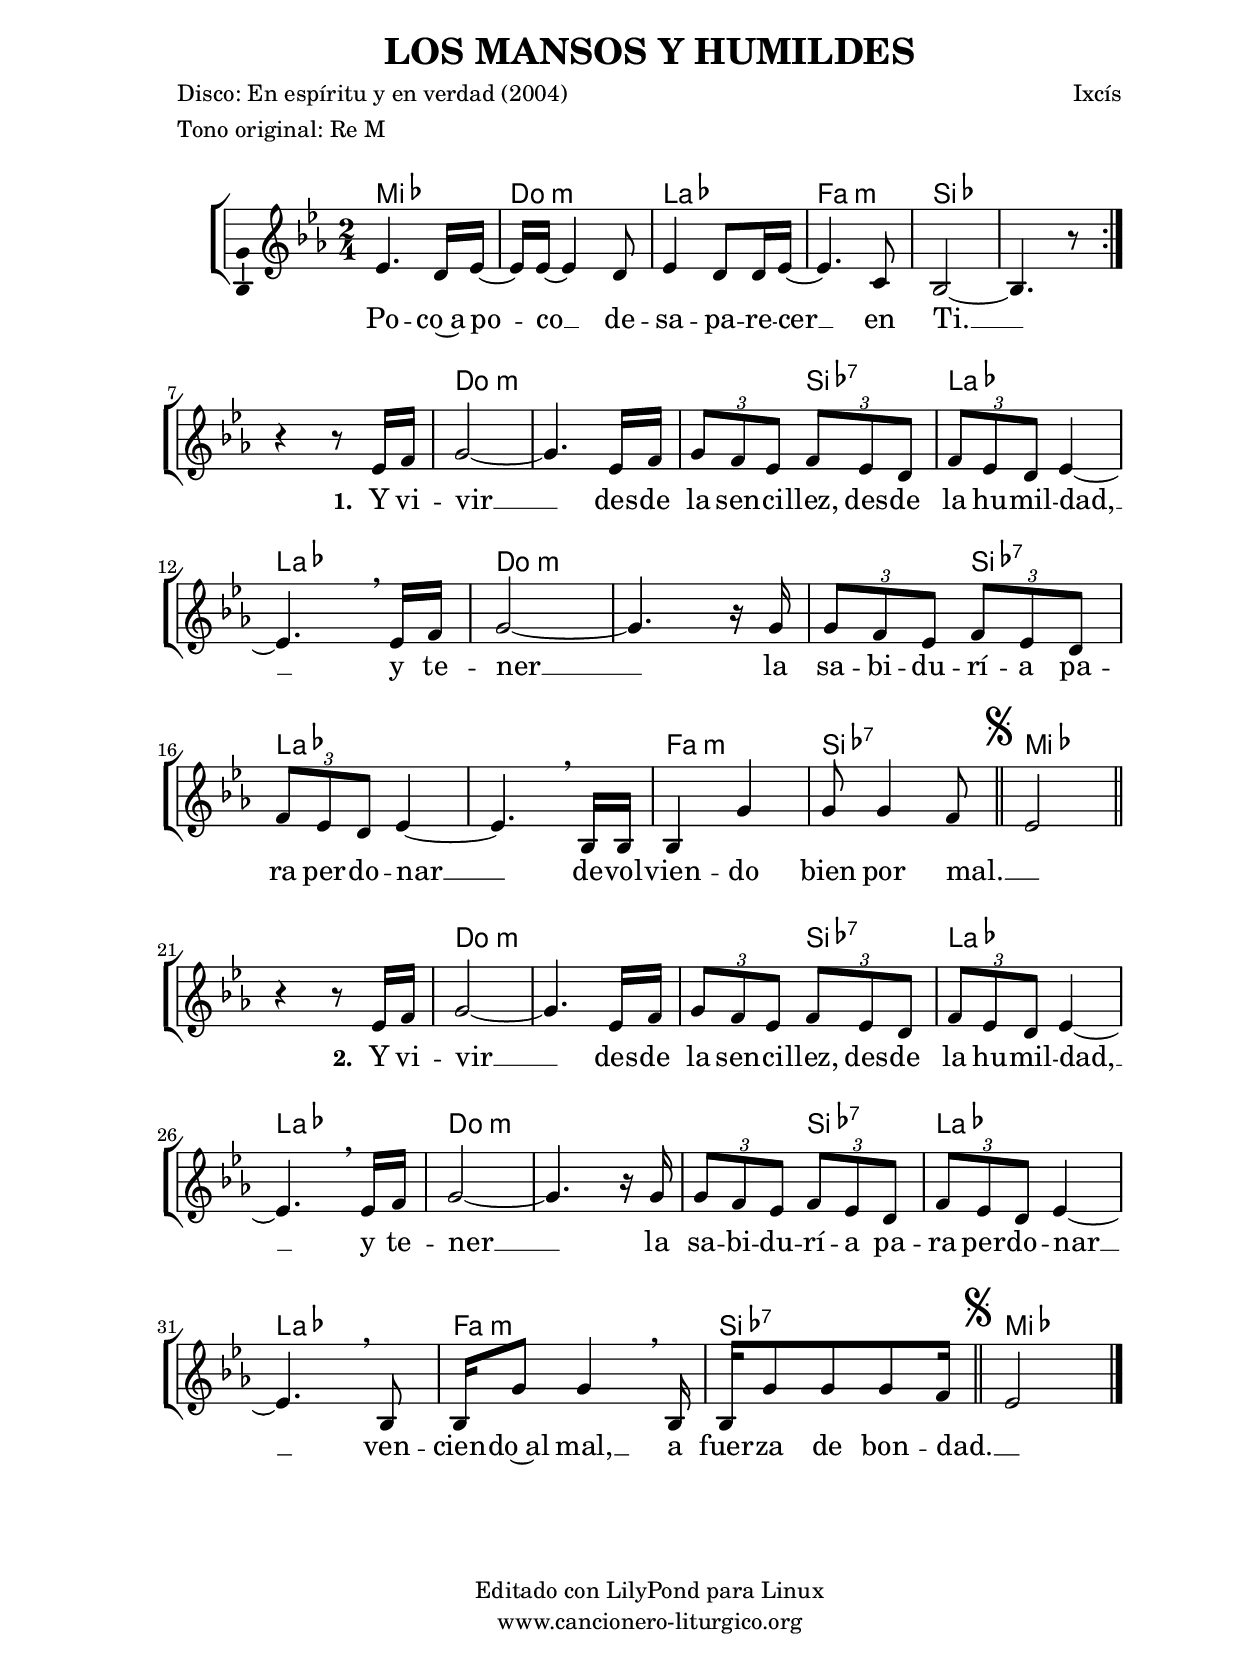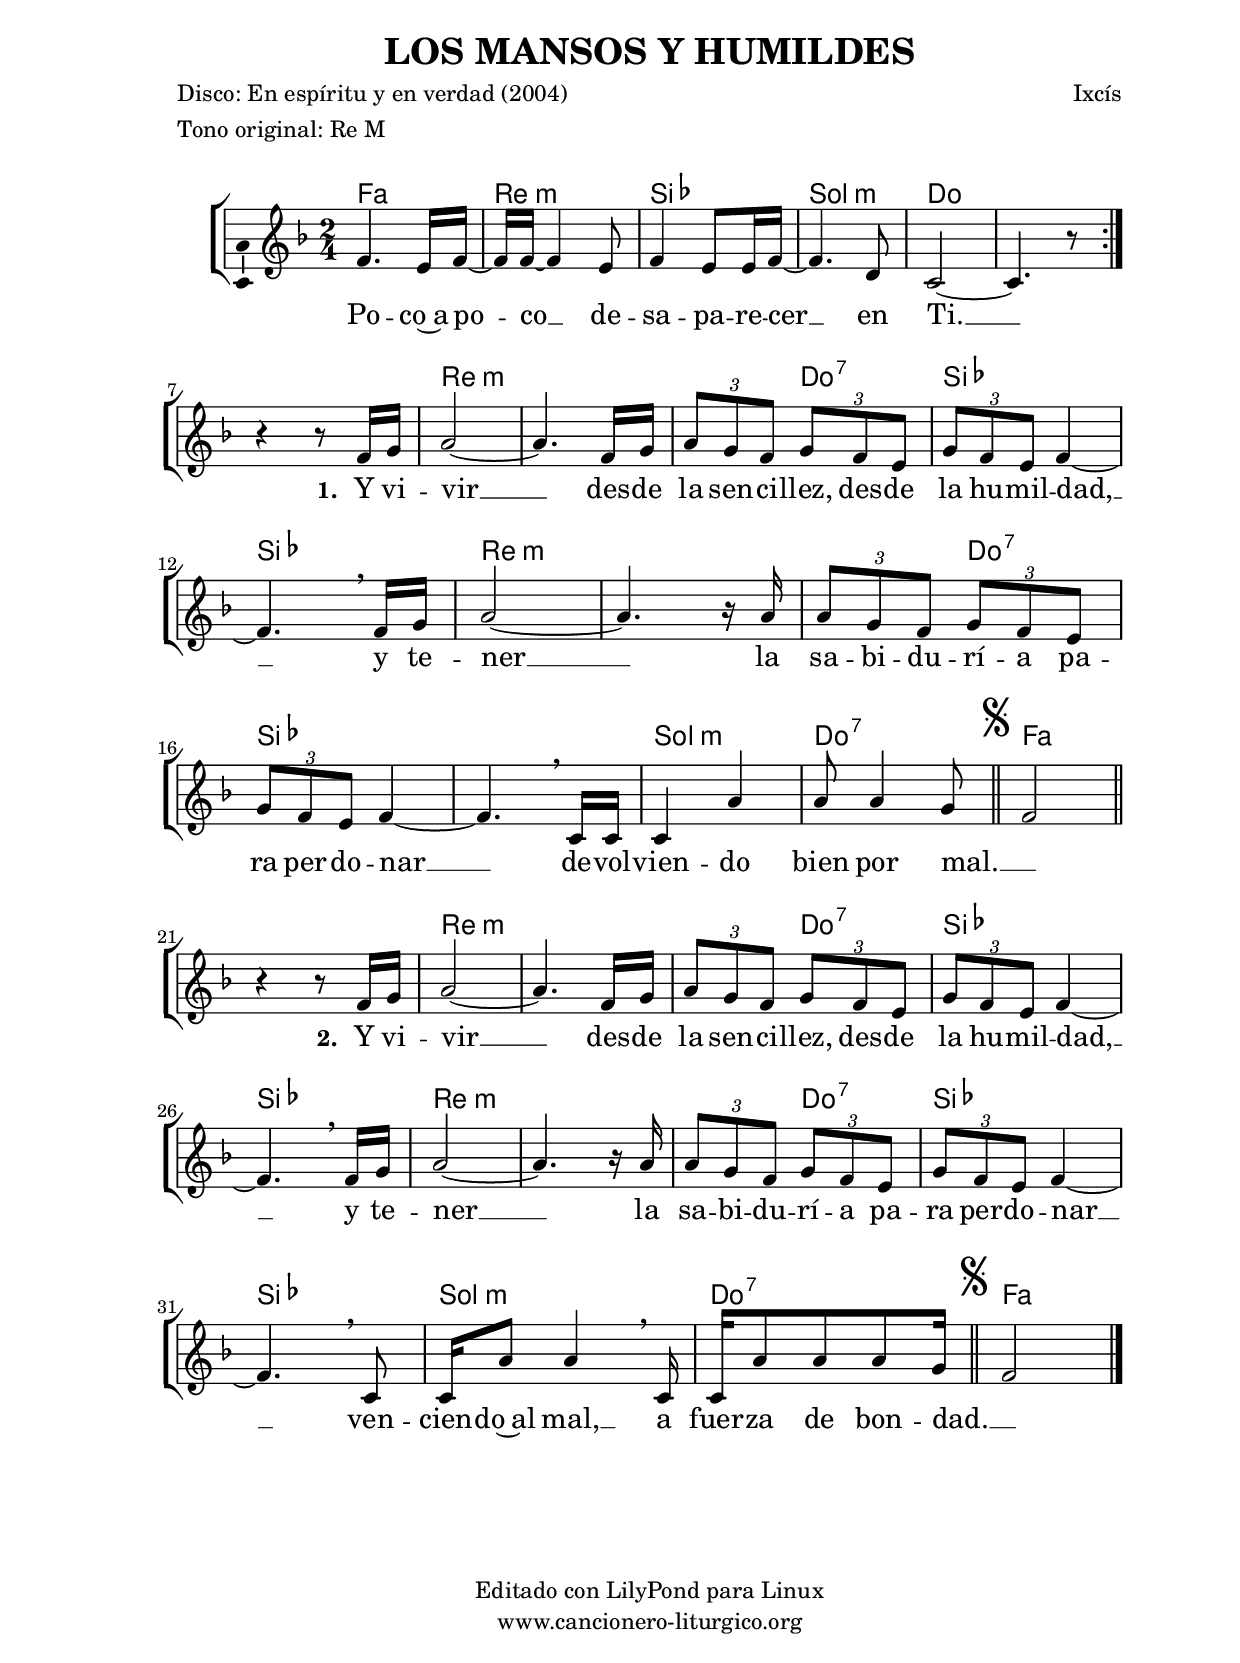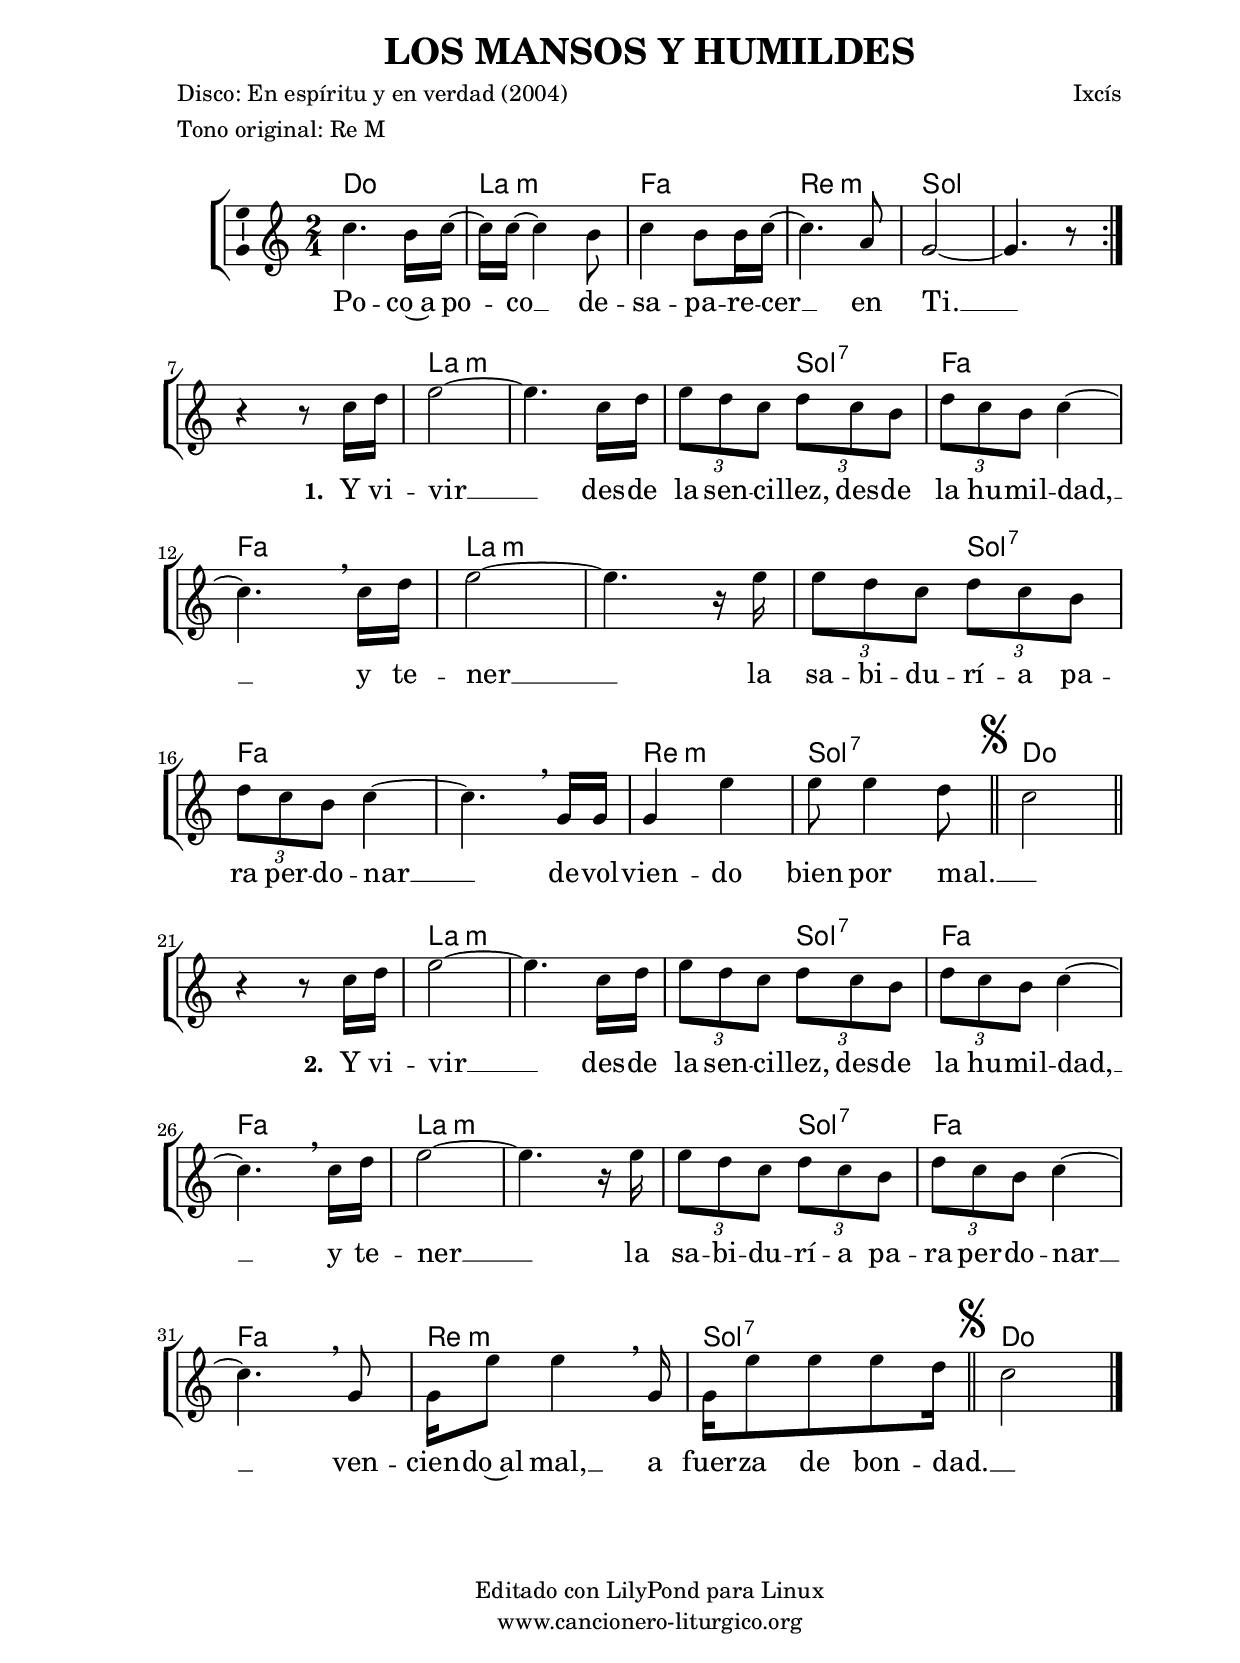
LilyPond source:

%
%para convertir .midi en .wav:
%timidity filename.midi -Ow -o finename.wav
%
%
%Para convertir de .wav a .mp3:
%lame -h -m j filename.wav
%
%
%para escuchar el midi:
%timidity nombrefichero.midi
%


%versión de lilypond para la que se ha escrito esta partitura:
\version "2.16.0"

	%Tamaño papel
	#(set-default-paper-size "a4")
	%Tamaño partitura
	#(set-global-staff-size 20)
	%No responde al pulsar sobre una nota
	#(ly:set-option 'point-and-click #f)

%parámetros del encabezamiento:
\header {
	title = "LOS MANSOS Y HUMILDES"
	subtitle = ""
	composer = "Ixcís"
	poet = "Disco: En espíritu y en verdad (2004)"
	meter = "Tono original: Re M"
	arranger = ""
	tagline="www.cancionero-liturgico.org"
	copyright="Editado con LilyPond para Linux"
	}

%parámetros asociados al papel:
\paper  {
	oddHeaderMarkup = \markup {\fill-line { \on-the-fly #not-first-page \fromproperty #'header:title \on-the-fly #not-first-page \fromproperty #'header:composer }}
	evenHeaderMarkup = \markup {\fill-line { \fromproperty #'header:composer \fromproperty #'header:title }}
	#(set-paper-size "a4")
	print-page-number = ##f
	first-page-number = 1
	print-first-page-number = ##f
%	head-separation = 3.0 \cm
	top-margin = 2.0 \cm
	bottom-margin = 0.5\cm
%%%	bottom-margin = -1.0\cm
	left-margin = 3.0 \cm
	line-width = 16.0 \cm 
	indent = 8\mm
	interscoreline = 2.\mm
	between-system-space = 15\mm
%	para que las partituras no llenen la hoja:
	ragged-bottom = ##t
%	idem para la última hoja:
	ragged-last-bottom = ##f
%	para que las partituras llenen el ancho del papel:
	ragged-last = ##f
	after-title-space = 2.5 \cm
page-count=1
system-count=7

	%Flexible Vertical Spacing
%	markup-markup-spacing =
%	#'((basic-distance . 15) (minimum-distance . 15) (padding . 3))
	markup-system-spacing =
	#'((basic-distance . 15) (minimum-distance . 15) (padding . 3))
	system-system-spacing =
	#'((basic-distance . 15) (minimum-distance . 15) (padding . 3))
	score-system-spacing =
	#'((basic-distance . 15) (minimum-distance . 15) (padding . 5))
%	top-system-spacing = % header
%	#'((basic-distance . 8) (minimum-distance . 0) (padding . 0))
%	top-markup-spacing =
%	#'((basic-distance . 20) (minimum-distance . 20) (padding . 0))
	last-bottom-spacing = % footer
	#'((basic-distance . 5) (minimum-distance . 5) (padding . 0))
%	score-markup-spacing =
%	#'((basic-distance . 16) (minimum-distance . 13) (padding . 0))

	}


%parámetros que afectan a toda la partitura:
global =  {
	%clave de sol (G):
	\clef G
	%armadura:
	\transpose d ees
	\key d \major
	\tempo 4=78
	\set Score.tempoHideNote = ##t
	}


acordes = {
	\italianChords
	\chordmode {
	\transpose d ees
{

\repeat volta 2 {
d2 b:m g e:m a a
}

s2 b2:m b:m b4:m a:7 g2 g
b2:m b:m b4:m a:7 g2 g
e:m a:7 d

s2 b2:m b:m b4:m a:7 g2 g
b2:m b:m b4:m a:7 g2 g
e:m a:7 d

	}
	}
}



melodia = 
	\transpose d ees
{
\time 2/4

\relative c'{

\repeat volta 2 {
d4. cis16 d~
d16 d16~d4 cis8
d4 cis8 cis16 d16~
d4. b8
a2~
a4. r8
}

%\bar "||"
\break

r4 r8 d16 e
fis2~
fis4. d16 e
\tuplet 3/2 {fis8 e d} \tuplet 3/2 {e8 d cis}
\tuplet 3/2 {e8 d cis} d4~
d4. \breathe d16 e
fis2~
fis4.r16 fis16
\tuplet 3/2 {fis8 e d} \tuplet 3/2 {e8 d cis}
\tuplet 3/2 {e8 d cis} d4~
d4. \breathe a16 a
a4 fis'
fis8 fis4 e8 \mark \markup { \musicglyph "scripts.segno" }
\bar "||"
d2

\bar "||"
\break

r4 r8 d16 e
fis2~
fis4. d16 e
\tuplet 3/2 {fis8 e d} \tuplet 3/2 {e8 d cis}
\tuplet 3/2 {e8 d cis} d4~
d4. \breathe d16 e
fis2~
fis4.r16 fis16
\tuplet 3/2 {fis8 e d} \tuplet 3/2 {e8 d cis}
\tuplet 3/2 {e8 d cis} d4~
d4. \breathe a8
a16 fis'8 fis4 \breathe a,16
a16 fis'8 fis fis e16 \mark \markup { \musicglyph "scripts.segno" }
\bar "||"
d2

\bar "|."

}
}


texto = \lyricmode {
Po -- co~a po -- co __ de -- sa -- pa -- re -- cer __ en Ti. __

\set stanza =#"1. " Y vi -- vir __ des -- de la sen -- ci -- llez,
des -- de la hu -- mil -- dad, __
y te -- ner __ la sa -- bi -- du -- rí -- a pa -- ra per -- do -- nar __
de -- vol -- vien -- do bien por mal. __ _

\set stanza =#"2. " Y vi -- vir __ des -- de la sen -- ci -- llez,
des -- de la hu -- mil -- dad, __
y te -- ner __ la sa -- bi -- du -- rí -- a pa -- ra per -- do -- nar __
ven -- cien -- do~al mal, __ a fuer -- za de bon -- dad. __ _

}


acordesStaff = \context ChordNames = acordesStaff <<
	\set chordChanges = ##t
	\acordes
	>>


vozStaff = \context Voice = vozStaff
\with {\consists "Ambitus_engraver"}
<<
%	\set Staff.instrumentName = ""
%	\set Staff.shortInstrumentName = ""
%	\set Staff.midiInstrument = #"clarinet"
%	\set Staff.midiInstrument = #"cello"
	\set Staff.midiInstrument = #"flute"
%	\set Staff.midiInstrument = #"electric guitar (jazz)"
%	\set Staff.midiInstrument = #"english horn"
%	\set Staff.midiInstrument = #"violin"
%	\set Staff.midiInstrument = #"glockenspiel"
	\set Staff.midiMinimumVolume = #0.7
	\set Staff.midiMaximumVolume = #0.9
	\global
	\melodia
	>>


textoStaff = \context Lyrics = textoStaff <<
	\lyricsto vozStaff \texto
	>>


\book {
	\score {
		\context ChoirStaff {
			\override StaffGroup.SystemStartBracket #'collapse-height = #1
			\override Score.SystemStartBar #'collapse-height = #1
			<<
			\acordesStaff
			\vozStaff
			\textoStaff
			>>
			}
		\layout {
	    		\context {
				\Lyrics
				\override LyricText #'font-size = #2
				}
	   		 \context {
				\Score
				\override StaffSymbol #'staff-space = #(magstep +3)
				}
			}
		}
	\score {
		\unfoldRepeats
		\context ChoirStaff {
			<<
			\acordesStaff
			\vozStaff
			>>
			}
		\midi {
	  		\context {
	  			\Score
				tempoWholesPerMinute = #(ly:make-moment 70 4)
				}
			}
		}
	}



#(define output-suffix "C")
\book {
	\score {
		\context ChoirStaff {
			\override StaffGroup.SystemStartBracket #'collapse-height = #1
			\override Score.SystemStartBar #'collapse-height = #1
\transpose c d
			<<
			\acordesStaff
			\vozStaff
			\textoStaff
			>>
			}
		\layout {
	    		\context {
				\Lyrics
				\override LyricText #'font-size = #2
				}
	   		 \context {
				\Score
				\override StaffSymbol #'staff-space = #(magstep +3)
				}
			}
		}
	}

#(define output-suffix "S")
\book {
	\score {
		\context ChoirStaff {
			\override StaffGroup.SystemStartBracket #'collapse-height = #1
			\override Score.SystemStartBar #'collapse-height = #1
\transpose c a
			<<
			\acordesStaff
			\vozStaff
			\textoStaff
			>>
			}
		\layout {
	    		\context {
				\Lyrics
				\override LyricText #'font-size = #2
				}
	   		 \context {
				\Score
				\override StaffSymbol #'staff-space = #(magstep +3)
				}
			}
		}
	}


